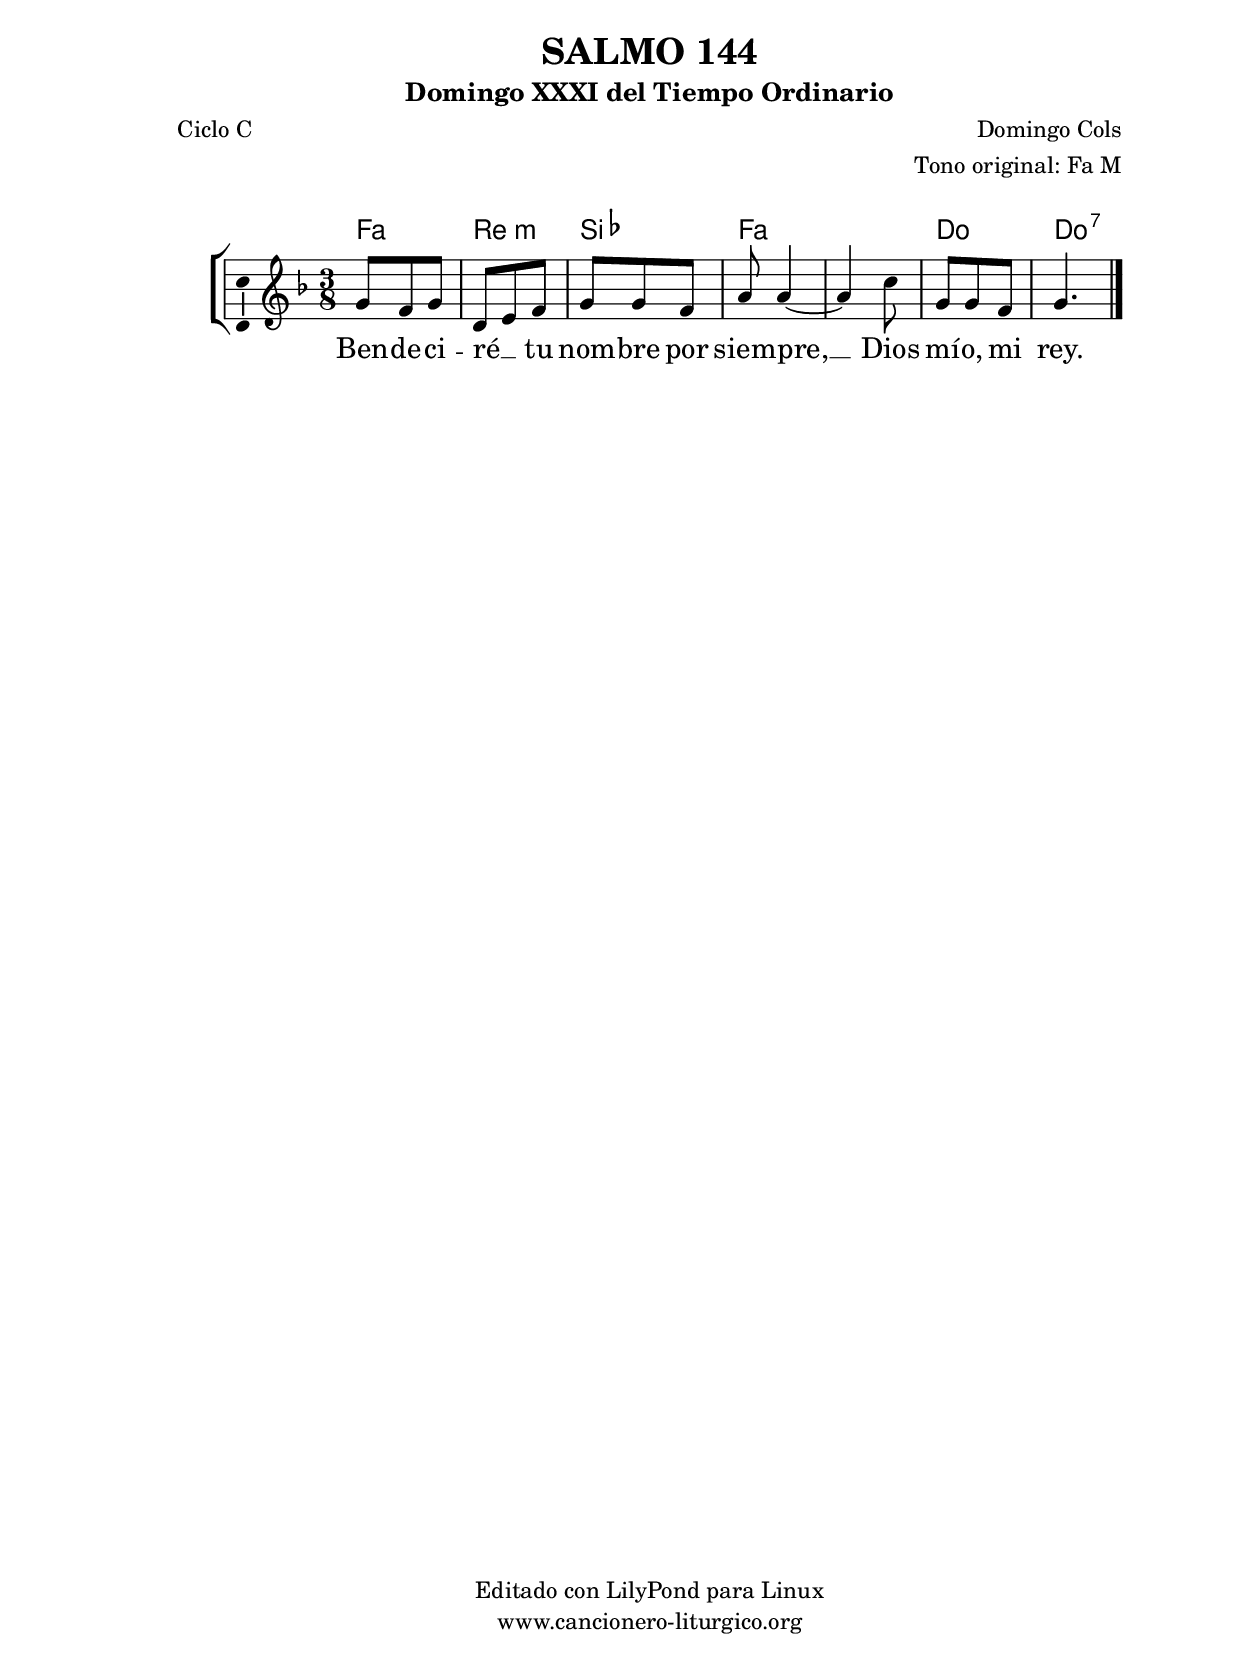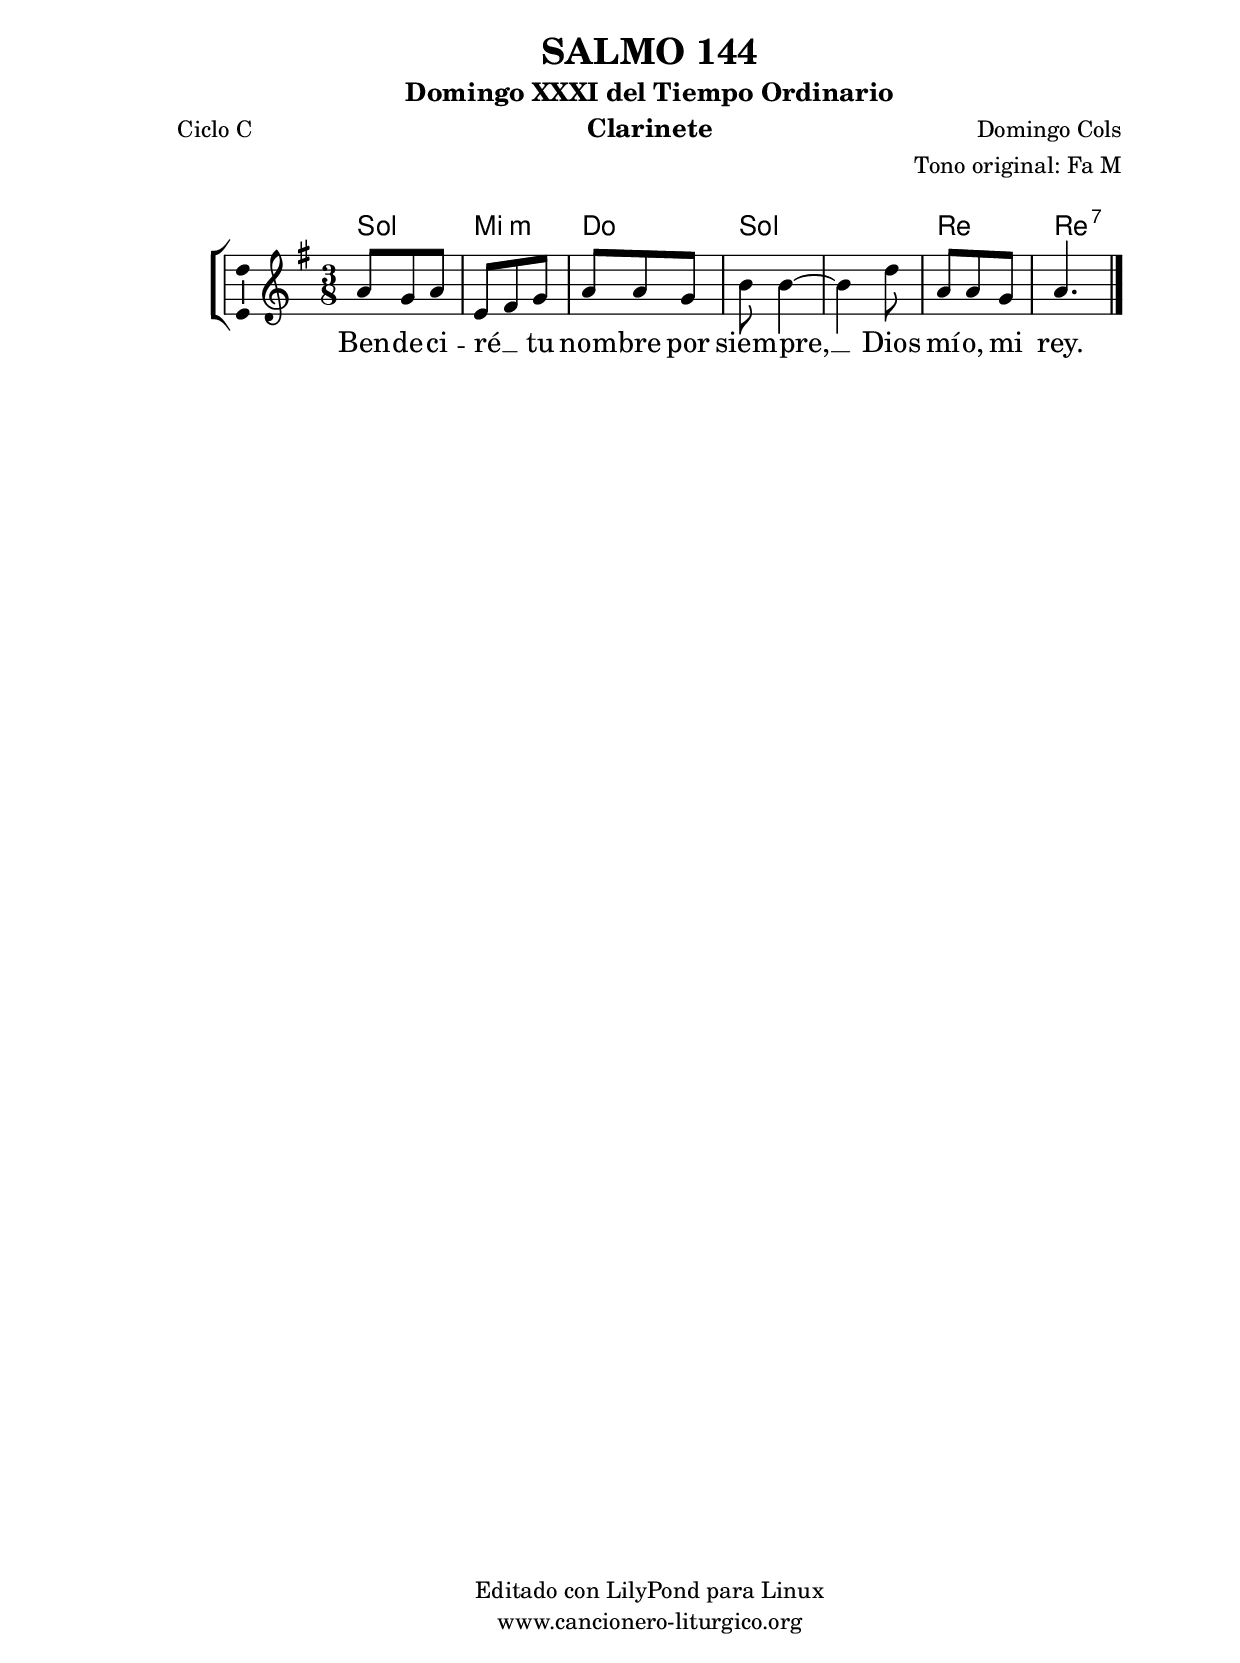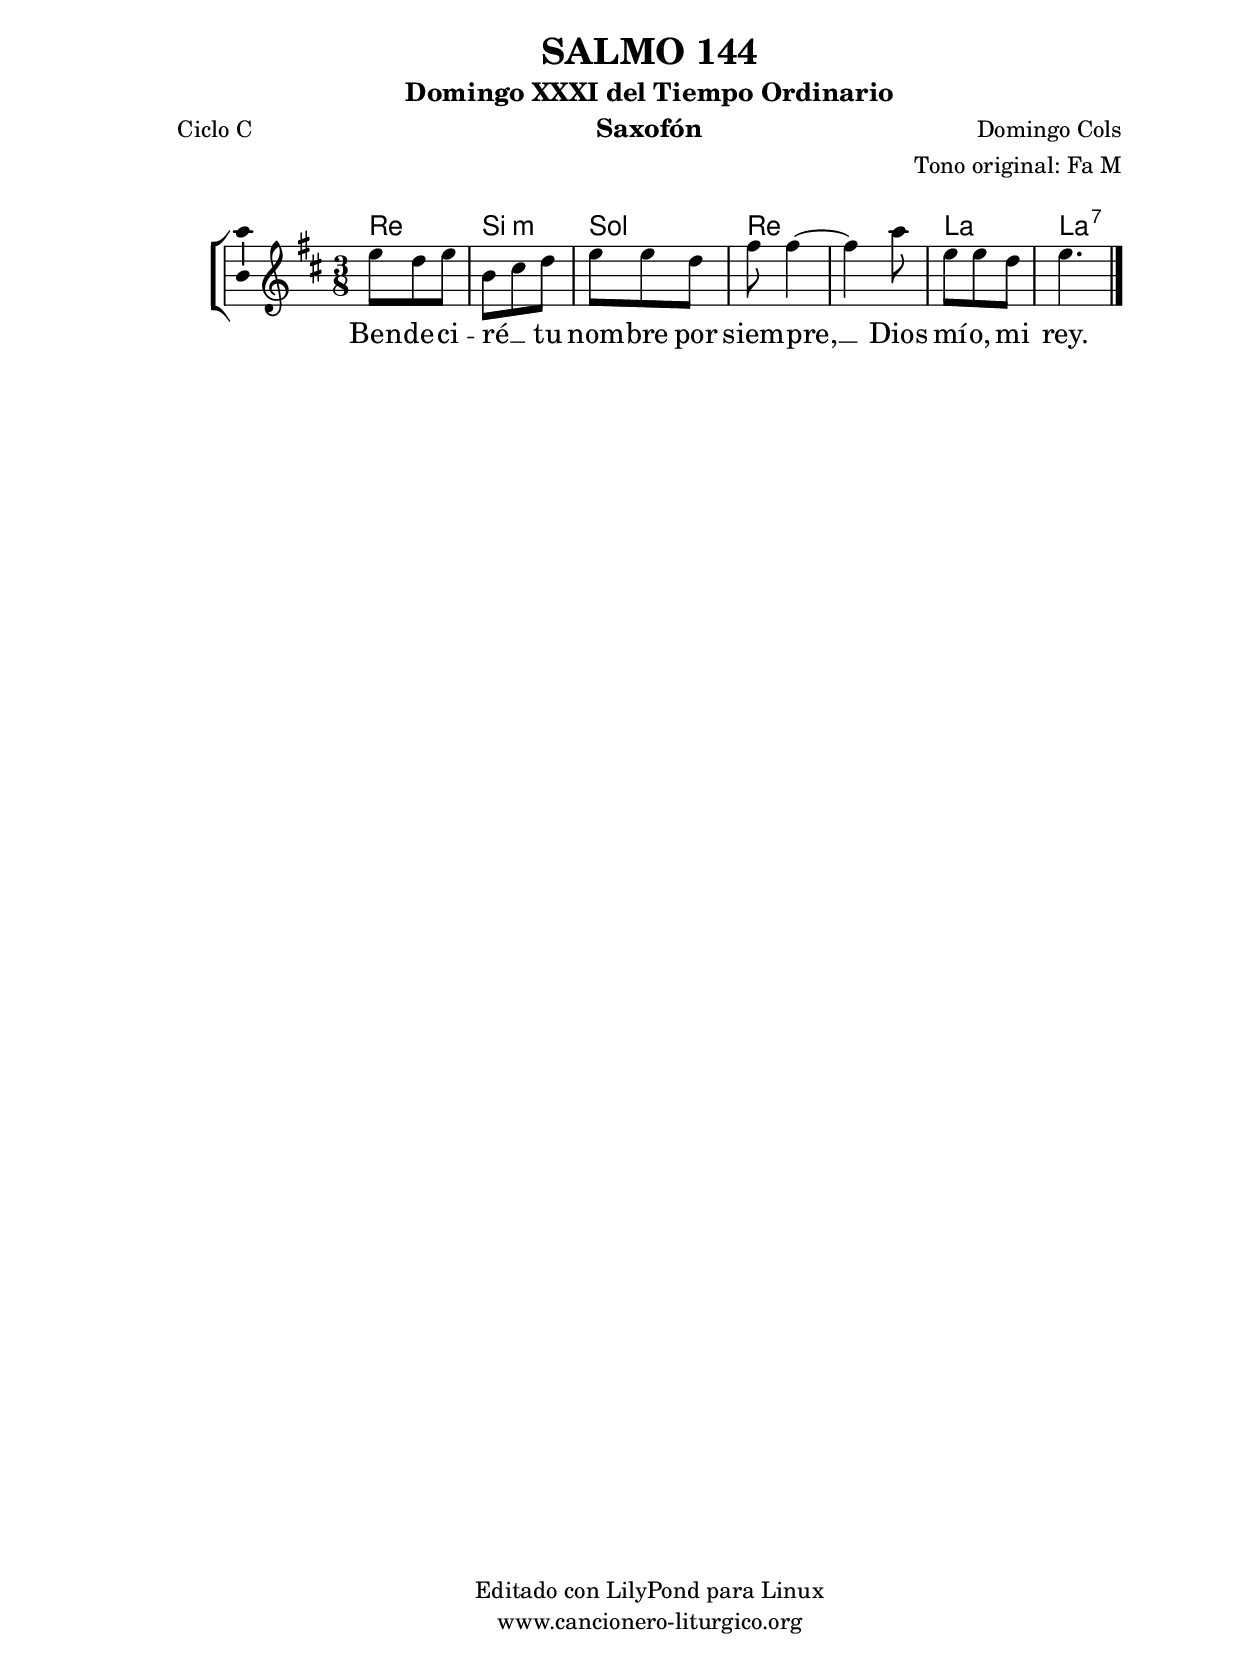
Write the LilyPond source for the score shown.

%
%para convertir .midi en .wav:
%timidity filename.midi -Ow -o finename.wav
%
%
%Para convertir de .wav a .mp3:
%lame -h -m j filename.wav
%
%
%para escuchar el midi:
%timidity nombrefichero.midi
%


%versión de lilypond para la que se ha escrito esta partitura:
\version "2.16.0"

	%Tamaño papel
	#(set-default-paper-size "a4")
	%Tamaño partitura
	#(set-global-staff-size 20)
	%No responde al pulsar sobre una nota
	#(ly:set-option 'point-and-click #f)

%parámetros del encabezamiento:
\header {
	title = "SALMO 144"
	subtitle = "Domingo XXXI del Tiempo Ordinario"
	composer = "Domingo Cols"
	poet = "Ciclo C"
	meter = ""
	arranger = "Tono original: Fa M"
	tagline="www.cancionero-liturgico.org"
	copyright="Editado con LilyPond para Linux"
	}

%parámetros asociados al papel:
\paper  {
	oddHeaderMarkup = \markup {\fill-line { \on-the-fly #not-first-page \fromproperty #'header:title \on-the-fly #not-first-page \fromproperty #'header:composer }}
	evenHeaderMarkup = \markup {\fill-line { \fromproperty #'header:composer \fromproperty #'header:title }}
	#(set-paper-size "a4")
	print-page-number = ##f
	first-page-number = 1
	print-first-page-number = ##f
%	head-separation = 3.0 \cm
	top-margin = 2.0 \cm
	bottom-margin = 0.5\cm
%%%	bottom-margin = -1.0\cm
	left-margin = 3.0 \cm
	line-width = 16.0 \cm 
	indent = 8\mm
	interscoreline = 2.\mm
	between-system-space = 15\mm
%	para que las partituras no llenen la hoja:
	ragged-bottom = ##t
%	idem para la última hoja:
	ragged-last-bottom = ##f
%	para que las partituras llenen el ancho del papel:
	ragged-last = ##f
	after-title-space = 2.5 \cm
%page-count=1
%system-count=8

	%Flexible Vertical Spacing
%	markup-markup-spacing =
%	#'((basic-distance . 15) (minimum-distance . 15) (padding . 3))
	markup-system-spacing =
	#'((basic-distance . 15) (minimum-distance . 15) (padding . 3))
	system-system-spacing =
	#'((basic-distance . 15) (minimum-distance . 15) (padding . 3))
	score-system-spacing =
	#'((basic-distance . 15) (minimum-distance . 15) (padding . 5))
%	top-system-spacing = % header
%	#'((basic-distance . 8) (minimum-distance . 0) (padding . 3))
%	top-markup-spacing =
%	#'((basic-distance . 20) (minimum-distance . 20) (padding . 3))
	last-bottom-spacing = % footer
	#'((basic-distance . 5) (minimum-distance . 5) (padding . 3))
%	score-markup-spacing =
%	#'((basic-distance . 16) (minimum-distance . 13) (padding . 3))

	}


%parámetros que afectan a toda la partitura:
global =  {
	%clave de sol (G):
	\clef G
	%armadura:
%	\transpose f a
	\key f \major
	\tempo 8=160
	\set Score.tempoHideNote = ##t
	}


acordes = {
	\italianChords
	\chordmode {
%	\transpose f a
{

f4. d:m bes f s c c:7

	}
	}
}

melodia = 
%	\transpose f a
{
	\relative c''{

\time 3/8
g8 f g
d8 e f
g8 g f
a8 a4~
a4 c8
g8 g f
g4.

	\bar "|."
	}
	}


texto = \lyricmode {
Ben -- de -- ci -- ré __ _ tu nom -- bre por siem -- pre, __
Dios mí -- o, mi rey.
	}


acordesStaff = \context ChordNames = acordesStaff <<
	\set chordChanges = ##t
	\acordes
	>>


vozStaff = \context Voice = vozStaff
\with {\consists "Ambitus_engraver"}
<<
%	\set Staff.instrumentName = ""
%	\set Staff.shortInstrumentName = ""
%	\set Staff.midiInstrument = #"clarinet"
%	\set Staff.midiInstrument = #"cello"
%	\set Staff.midiInstrument = #"flute"
	\set Staff.midiInstrument = #"electric guitar (jazz)"
%	\set Staff.midiInstrument = #"english horn"
%	\set Staff.midiInstrument = #"violin"
%	\set Staff.midiInstrument = #"glockenspiel"
	\set Staff.midiMinimumVolume = #0.7
	\set Staff.midiMaximumVolume = #0.9
	\global
	\melodia
	>>


textoStaff = \context Lyrics = textoStaff <<
	\lyricsto vozStaff \texto
	>>

\book {
	\score {
		\context ChoirStaff {
			\override StaffGroup.SystemStartBracket #'collapse-height = #1
			\override Score.SystemStartBar #'collapse-height = #1
			<<
			\acordesStaff
			\vozStaff
			\textoStaff
			>>
			}
		\layout {
	    		\context {
				\Lyrics
				\override LyricText #'font-size = #2
				}
	   		 \context {
				\Score
				%fontSize = #3
				\override StaffSymbol #'staff-space = #(magstep +3)
				%\override Beam #'thickness = #0.55
				%\override SpacingSpanner #'spacing-increment = #1.0
				%\override Slur #'height-limit = #1.5
				}
			}
		}
	\score {
		\unfoldRepeats
		\context ChoirStaff {
			<<
			\acordesStaff
			\vozStaff
			>>
			}
		\midi {
	  		\context {
	  			\Score
				tempoWholesPerMinute = #(ly:make-moment 70 4)
				}
			}
		}
	}

%Partitura para clarinete
#(define output-suffix "C")
\book {
	\header{
		instrument = "Clarinete"
		}
	\score {
		\context ChoirStaff {
			\override StaffGroup.SystemStartBracket #'collapse-height = #1
			\override Score.SystemStartBar #'collapse-height = #1
\transpose c d
			<<
			\acordesStaff
			\vozStaff
			\textoStaff
			>>
			}
		\layout {
	    		\context {
				\Lyrics
				\override LyricText #'font-size = #2
				}
	   		 \context {
				\Score
				%fontSize = #3
				\override StaffSymbol #'staff-space = #(magstep +3)
				%\override Beam #'thickness = #0.55
				%\override SpacingSpanner #'spacing-increment = #1.0
				%\override Slur #'height-limit = #1.5
				}
			}
		}
	}

%Partitura para saxofón
#(define output-suffix "S")
\book {
	\header{
		instrument = "Saxofón"
		}
	\score {
		\context ChoirStaff {
			\override StaffGroup.SystemStartBracket #'collapse-height = #1
			\override Score.SystemStartBar #'collapse-height = #1
\transpose c a
			<<
			\acordesStaff
			\vozStaff
			\textoStaff
			>>
			}
		\layout {
	    		\context {
				\Lyrics
				\override LyricText #'font-size = #2
				}
	   		 \context {
				\Score
				%fontSize = #3
				\override StaffSymbol #'staff-space = #(magstep +3)
				%\override Beam #'thickness = #0.55
				%\override SpacingSpanner #'spacing-increment = #1.0
				%\override Slur #'height-limit = #1.5
				}
			}
		}
	}

